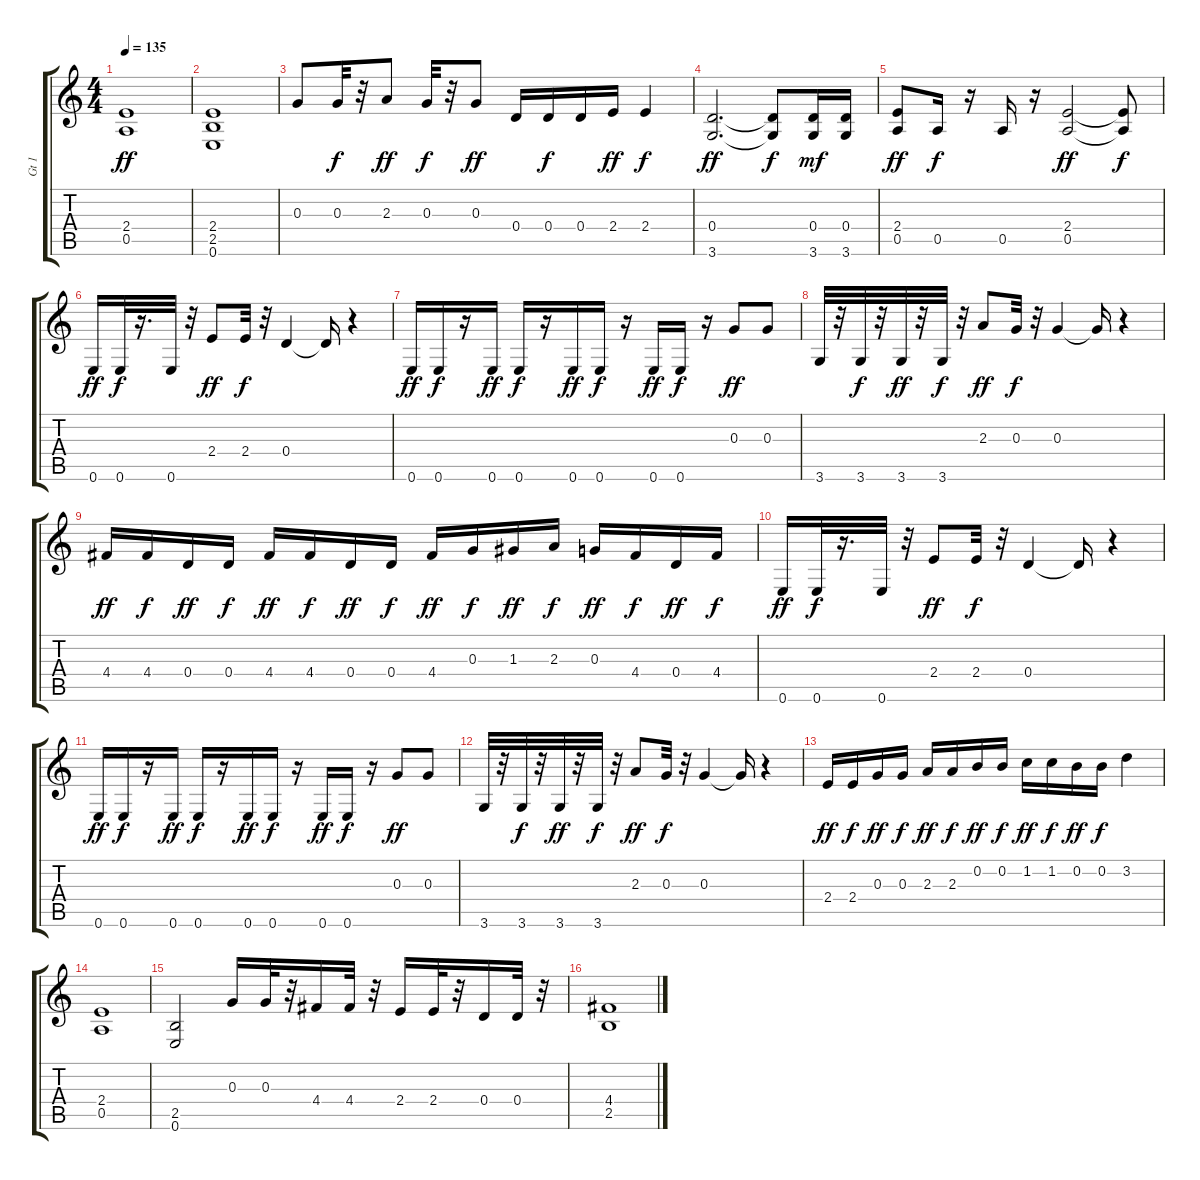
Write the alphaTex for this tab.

\track ("Gt 1                                " "Gt 1      ") {instrument overdrivenguitar}
\staff {score tabs}
\tuning (E4 B3 G3 D3 A2 E2) {hide}
\ts (4 4)
\tempo 135
\clef g2
\ks c
(2.4 0.5).1{dy ff} |
(2.4 2.5 0.6).1 |
0.3.8 0.3.32{dy f} r.32 2.3.8{dy ff} 0.3.32{dy f} r.32 0.3.8{dy ff} 0.4.16 0.4.16{dy f} 0.4.16 2.4.16{dy ff} 2.4.4{dy f} |
(0.4 3.6).2{d dy ff} (0.4{t} 3.6{t}).8{dy f} (0.4 3.6).16{dy mf} (0.4 3.6).16 |
(2.4 0.5).8{dy ff} 0.5.16{dy f} r.16 0.5.16 r.16 (2.4 0.5).2{dy ff} (2.4{t} 0.5{t}).8{dy f} |
0.6.16{dy ff} 0.6.32{dy f} r.16{d} 0.6.32 r.32 2.4.8{dy ff} 2.4.32{dy f} r.32 0.4.4 0.4{t}.16 r.4 |
0.6.16{dy ff} 0.6.16{dy f} r.16 0.6.16{dy ff} 0.6.16{dy f} r.16 0.6.16{dy ff} 0.6.16{dy f} r.16 0.6.16{dy ff} 0.6.16{dy f} r.16 0.3.8{dy ff} 0.3.8 |
3.6.32 r.32 3.6.32{dy f} r.32 3.6.32{dy ff} r.32 3.6.32{dy f} r.32 2.3.8{dy ff} 0.3.32{dy f} r.32 0.3.4 0.3{t}.16 r.4 |
4.4.16{dy ff} 4.4.16{dy f} 0.4.16{dy ff} 0.4.16{dy f} 4.4.16{dy ff} 4.4.16{dy f} 0.4.16{dy ff} 0.4.16{dy f} 4.4.16{dy ff} 0.3.16{dy f} 1.3.16{dy ff} 2.3.16{dy f} 0.3.16{dy ff} 4.4.16{dy f} 0.4.16{dy ff} 4.4.16{dy f} |
0.6.16{dy ff} 0.6.32{dy f} r.16{d} 0.6.32 r.32 2.4.8{dy ff} 2.4.32{dy f} r.32 0.4.4 0.4{t}.16 r.4 |
0.6.16{dy ff} 0.6.16{dy f} r.16 0.6.16{dy ff} 0.6.16{dy f} r.16 0.6.16{dy ff} 0.6.16{dy f} r.16 0.6.16{dy ff} 0.6.16{dy f} r.16 0.3.8{dy ff} 0.3.8 |
3.6.32 r.32 3.6.32{dy f} r.32 3.6.32{dy ff} r.32 3.6.32{dy f} r.32 2.3.8{dy ff} 0.3.32{dy f} r.32 0.3.4 0.3{t}.16 r.4 |
2.4.16{dy ff} 2.4.16{dy f} 0.3.16{dy ff} 0.3.16{dy f} 2.3.16{dy ff} 2.3.16{dy f} 0.2.16{dy ff} 0.2.16{dy f} 1.2.16{dy ff} 1.2.16{dy f} 0.2.16{dy ff} 0.2.16{dy f} 3.2.4 |
(2.4 0.5).1 |
(2.5 0.6).2 0.3.16 0.3.32 r.32 4.4.16 4.4.32 r.32 2.4.16 2.4.32 r.32 0.4.16 0.4.32 r.32 |
(4.4 2.5).1
